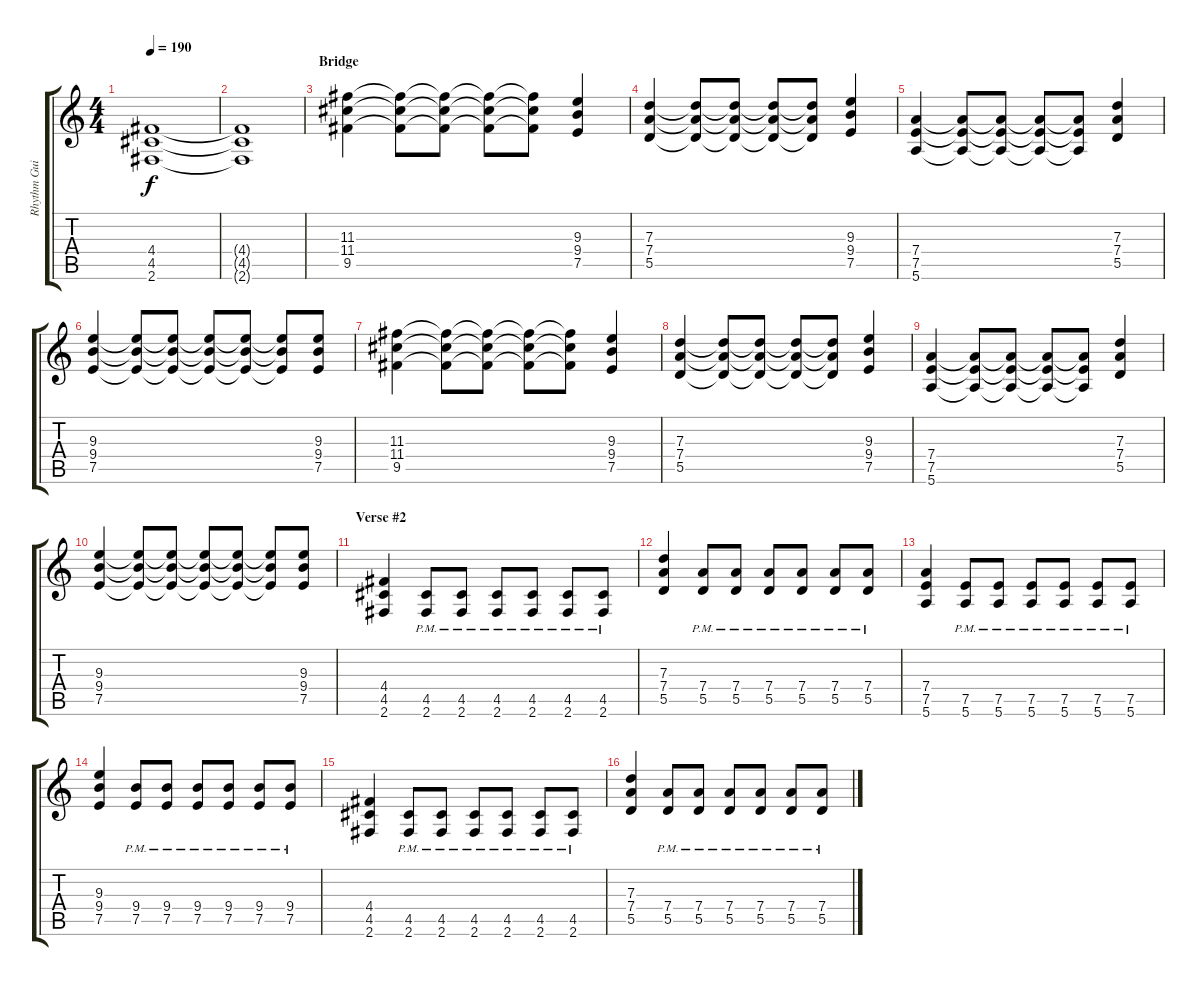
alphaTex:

\track ("Rhythm Guitar " "Rhythm Gui") {instrument overdrivenguitar}
\staff {score tabs}
\tuning (E4 B3 G3 D3 A2 E2) {hide}
\ts (4 4)
\tempo 190
\clef g2
\ks c
(4.4 4.5 2.6).1{dy f} |
(4.4{t} 4.5{t} 2.6{t}).1 |
\section ("" "Bridge")
(11.3 11.4 9.5).4 (11.3{t} 11.4{t} 9.5{t}).8 (11.3{t} 11.4{t} 9.5{t}).8 (11.3{t} 11.4{t} 9.5{t}).8 (11.3{t} 11.4{t} 9.5{t}).8 (9.3 9.4 7.5).4 |
(7.3 7.4 5.5).4 (7.3{t} 7.4{t} 5.5{t}).8 (7.3{t} 7.4{t} 5.5{t}).8 (7.3{t} 7.4{t} 5.5{t}).8 (7.3{t} 7.4{t} 5.5{t}).8 (9.3 9.4 7.5).4 |
(7.4 7.5 5.6).4 (7.4{t} 7.5{t} 5.6{t}).8 (7.4{t} 7.5{t} 5.6{t}).8 (7.4{t} 7.5{t} 5.6{t}).8 (7.4{t} 7.5{t} 5.6{t}).8 (7.3 7.4 5.5).4 |
(9.3 9.4 7.5).4 (9.3{t} 9.4{t} 7.5{t}).8 (9.3{t} 9.4{t} 7.5{t}).8 (9.3{t} 9.4{t} 7.5{t}).8 (9.3{t} 9.4{t} 7.5{t}).8 (9.3{t} 9.4{t} 7.5{t}).8 (9.3 9.4 7.5).8 |
(11.3 11.4 9.5).4 (11.3{t} 11.4{t} 9.5{t}).8 (11.3{t} 11.4{t} 9.5{t}).8 (11.3{t} 11.4{t} 9.5{t}).8 (11.3{t} 11.4{t} 9.5{t}).8 (9.3 9.4 7.5).4 |
(7.3 7.4 5.5).4 (7.3{t} 7.4{t} 5.5{t}).8 (7.3{t} 7.4{t} 5.5{t}).8 (7.3{t} 7.4{t} 5.5{t}).8 (7.3{t} 7.4{t} 5.5{t}).8 (9.3 9.4 7.5).4 |
(7.4 7.5 5.6).4 (7.4{t} 7.5{t} 5.6{t}).8 (7.4{t} 7.5{t} 5.6{t}).8 (7.4{t} 7.5{t} 5.6{t}).8 (7.4{t} 7.5{t} 5.6{t}).8 (7.3 7.4 5.5).4 |
(9.3 9.4 7.5).4 (9.3{t} 9.4{t} 7.5{t}).8 (9.3{t} 9.4{t} 7.5{t}).8 (9.3{t} 9.4{t} 7.5{t}).8 (9.3{t} 9.4{t} 7.5{t}).8 (9.3{t} 9.4{t} 7.5{t}).8 (9.3 9.4 7.5).8 |
\section ("" "Verse #2")
(4.4 4.5 2.6).4 (4.5 2.6{pm}).8 (4.5 2.6{pm}).8 (4.5 2.6{pm}).8 (4.5 2.6{pm}).8 (4.5 2.6{pm}).8 (4.5 2.6{pm}).8 |
(7.3 7.4 5.5).4 (7.4 5.5{pm}).8 (7.4 5.5{pm}).8 (7.4 5.5{pm}).8 (7.4 5.5{pm}).8 (7.4 5.5{pm}).8 (7.4 5.5{pm}).8 |
(7.4 7.5 5.6).4 (7.5 5.6{pm}).8 (7.5 5.6{pm}).8 (7.5 5.6{pm}).8 (7.5 5.6{pm}).8 (7.5 5.6{pm}).8 (7.5 5.6{pm}).8 |
(9.3 9.4 7.5).4 (9.4 7.5{pm}).8 (9.4 7.5{pm}).8 (9.4 7.5{pm}).8 (9.4 7.5{pm}).8 (9.4 7.5{pm}).8 (9.4 7.5{pm}).8 |
(4.4 4.5 2.6).4 (4.5 2.6{pm}).8 (4.5 2.6{pm}).8 (4.5 2.6{pm}).8 (4.5 2.6{pm}).8 (4.5 2.6{pm}).8 (4.5 2.6{pm}).8 |
(7.3 7.4 5.5).4 (7.4 5.5{pm}).8 (7.4 5.5{pm}).8 (7.4 5.5{pm}).8 (7.4 5.5{pm}).8 (7.4 5.5{pm}).8 (7.4 5.5{pm}).8
